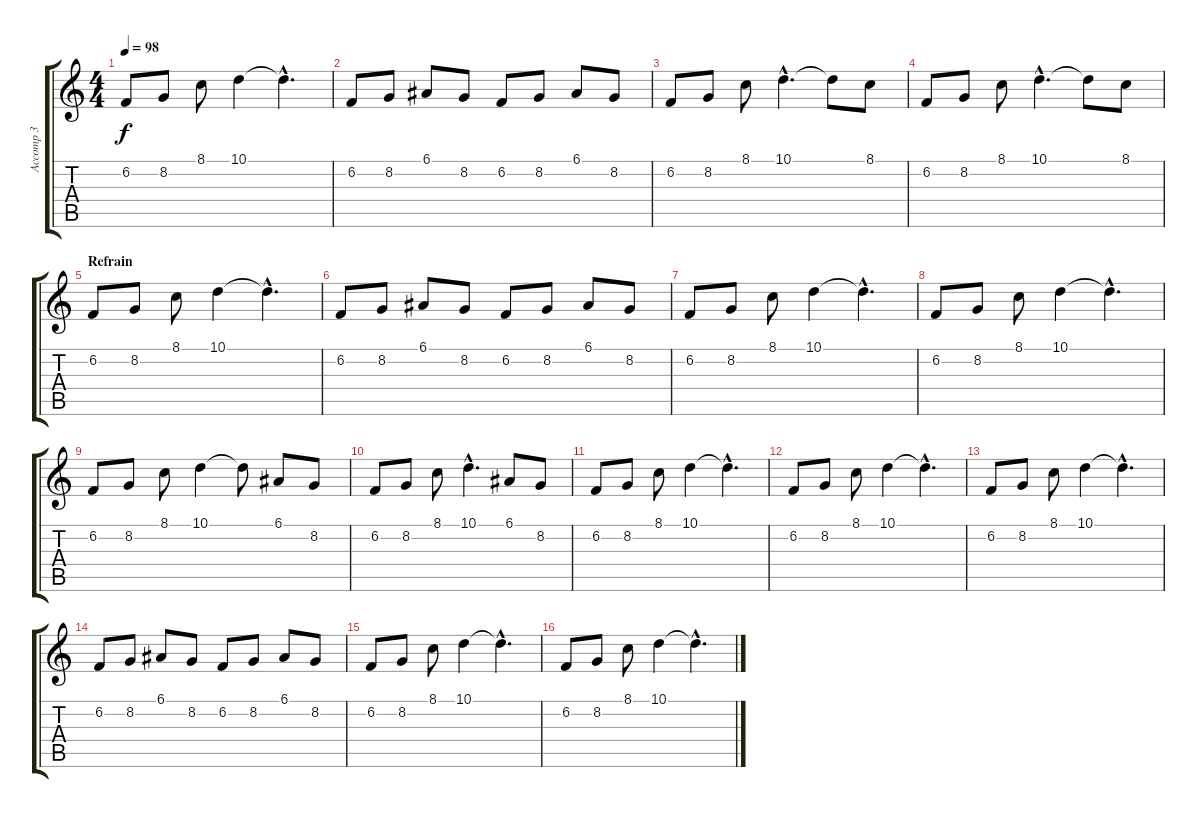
\track ("Accomp 3" "Accomp 3") {instrument whistle}
\staff {score tabs}
\tuning (E4 B3 G3 D3 A2 E2) {hide}
\ts (4 4)
\tempo 98
\clef g2
\ks c
6.2.8{dy f} 8.2.8 8.1.8 10.1.4 10.1{hac t}.4{d} |
6.2.8 8.2.8 6.1.8 8.2.8 6.2.8 8.2.8 6.1.8 8.2.8 |
6.2.8 8.2.8 8.1.8 10.1{hac}.4{d} 10.1{t}.8 8.1.8 |
6.2.8 8.2.8 8.1.8 10.1{hac}.4{d} 10.1{t}.8 8.1.8 |
\section ("" "Refrain")
6.2.8 8.2.8 8.1.8 10.1.4 10.1{hac t}.4{d} |
6.2.8 8.2.8 6.1.8 8.2.8 6.2.8 8.2.8 6.1.8 8.2.8 |
6.2.8 8.2.8 8.1.8 10.1.4 10.1{hac t}.4{d} |
6.2.8 8.2.8 8.1.8 10.1.4 10.1{hac t}.4{d} |
6.2.8 8.2.8 8.1.8 10.1.4 10.1{t}.8 6.1.8 8.2.8 |
6.2.8 8.2.8 8.1.8 10.1{hac}.4{d} 6.1.8 8.2.8 |
6.2.8 8.2.8 8.1.8 10.1.4 10.1{hac t}.4{d} |
6.2.8 8.2.8 8.1.8 10.1.4 10.1{hac t}.4{d} |
6.2.8 8.2.8 8.1.8 10.1.4 10.1{hac t}.4{d} |
6.2.8 8.2.8 6.1.8 8.2.8 6.2.8 8.2.8 6.1.8 8.2.8 |
6.2.8 8.2.8 8.1.8 10.1.4 10.1{hac t}.4{d} |
6.2.8 8.2.8 8.1.8 10.1.4 10.1{hac t}.4{d}
